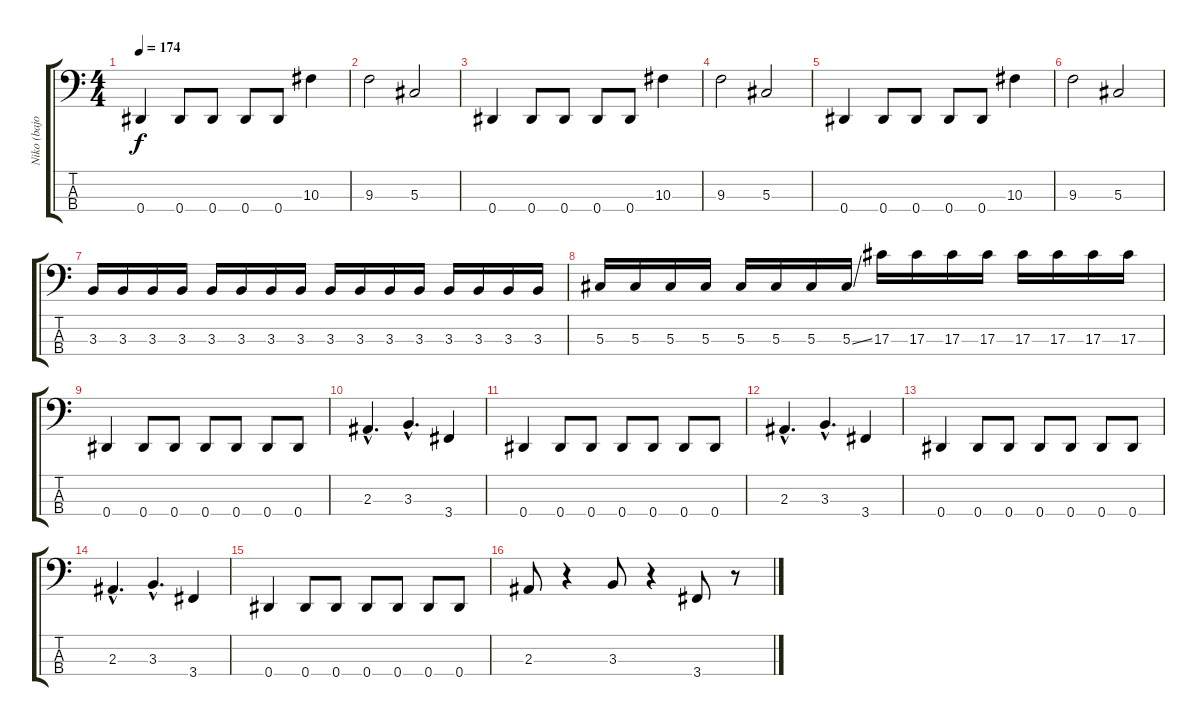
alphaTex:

\track ("Niko (bajo)" "Niko (bajo") {instrument electricbassfinger}
\staff {score tabs}
\tuning (Gb2 Db2 Ab1 Eb1) {hide}
\ts (4 4)
\tempo 174
\clef f4
\ks c
0.4.4{dy f} 0.4.8 0.4.8 0.4.8 0.4.8 10.3.4 |
9.3.2 5.3.2 |
0.4.4 0.4.8 0.4.8 0.4.8 0.4.8 10.3.4 |
9.3.2 5.3.2 |
0.4.4 0.4.8 0.4.8 0.4.8 0.4.8 10.3.4 |
9.3.2 5.3.2 |
3.3.16 3.3.16 3.3.16 3.3.16 3.3.16 3.3.16 3.3.16 3.3.16 3.3.16 3.3.16 3.3.16 3.3.16 3.3.16 3.3.16 3.3.16 3.3.16 |
5.3.16 5.3.16 5.3.16 5.3.16 5.3.16 5.3.16 5.3.16 5.3{ss}.16 17.3.16 17.3.16 17.3.16 17.3.16 17.3.16 17.3.16 17.3.16 17.3.16 |
0.4.4 0.4.8 0.4.8 0.4.8 0.4.8 0.4.8 0.4.8 |
2.3{hac}.4{d} 3.3{hac}.4{d} 3.4.4 |
0.4.4 0.4.8 0.4.8 0.4.8 0.4.8 0.4.8 0.4.8 |
2.3{hac}.4{d} 3.3{hac}.4{d} 3.4.4 |
0.4.4 0.4.8 0.4.8 0.4.8 0.4.8 0.4.8 0.4.8 |
2.3{hac}.4{d} 3.3{hac}.4{d} 3.4.4 |
0.4.4 0.4.8 0.4.8 0.4.8 0.4.8 0.4.8 0.4.8 |
2.3.8 r.4 3.3.8 r.4 3.4.8 r.8
